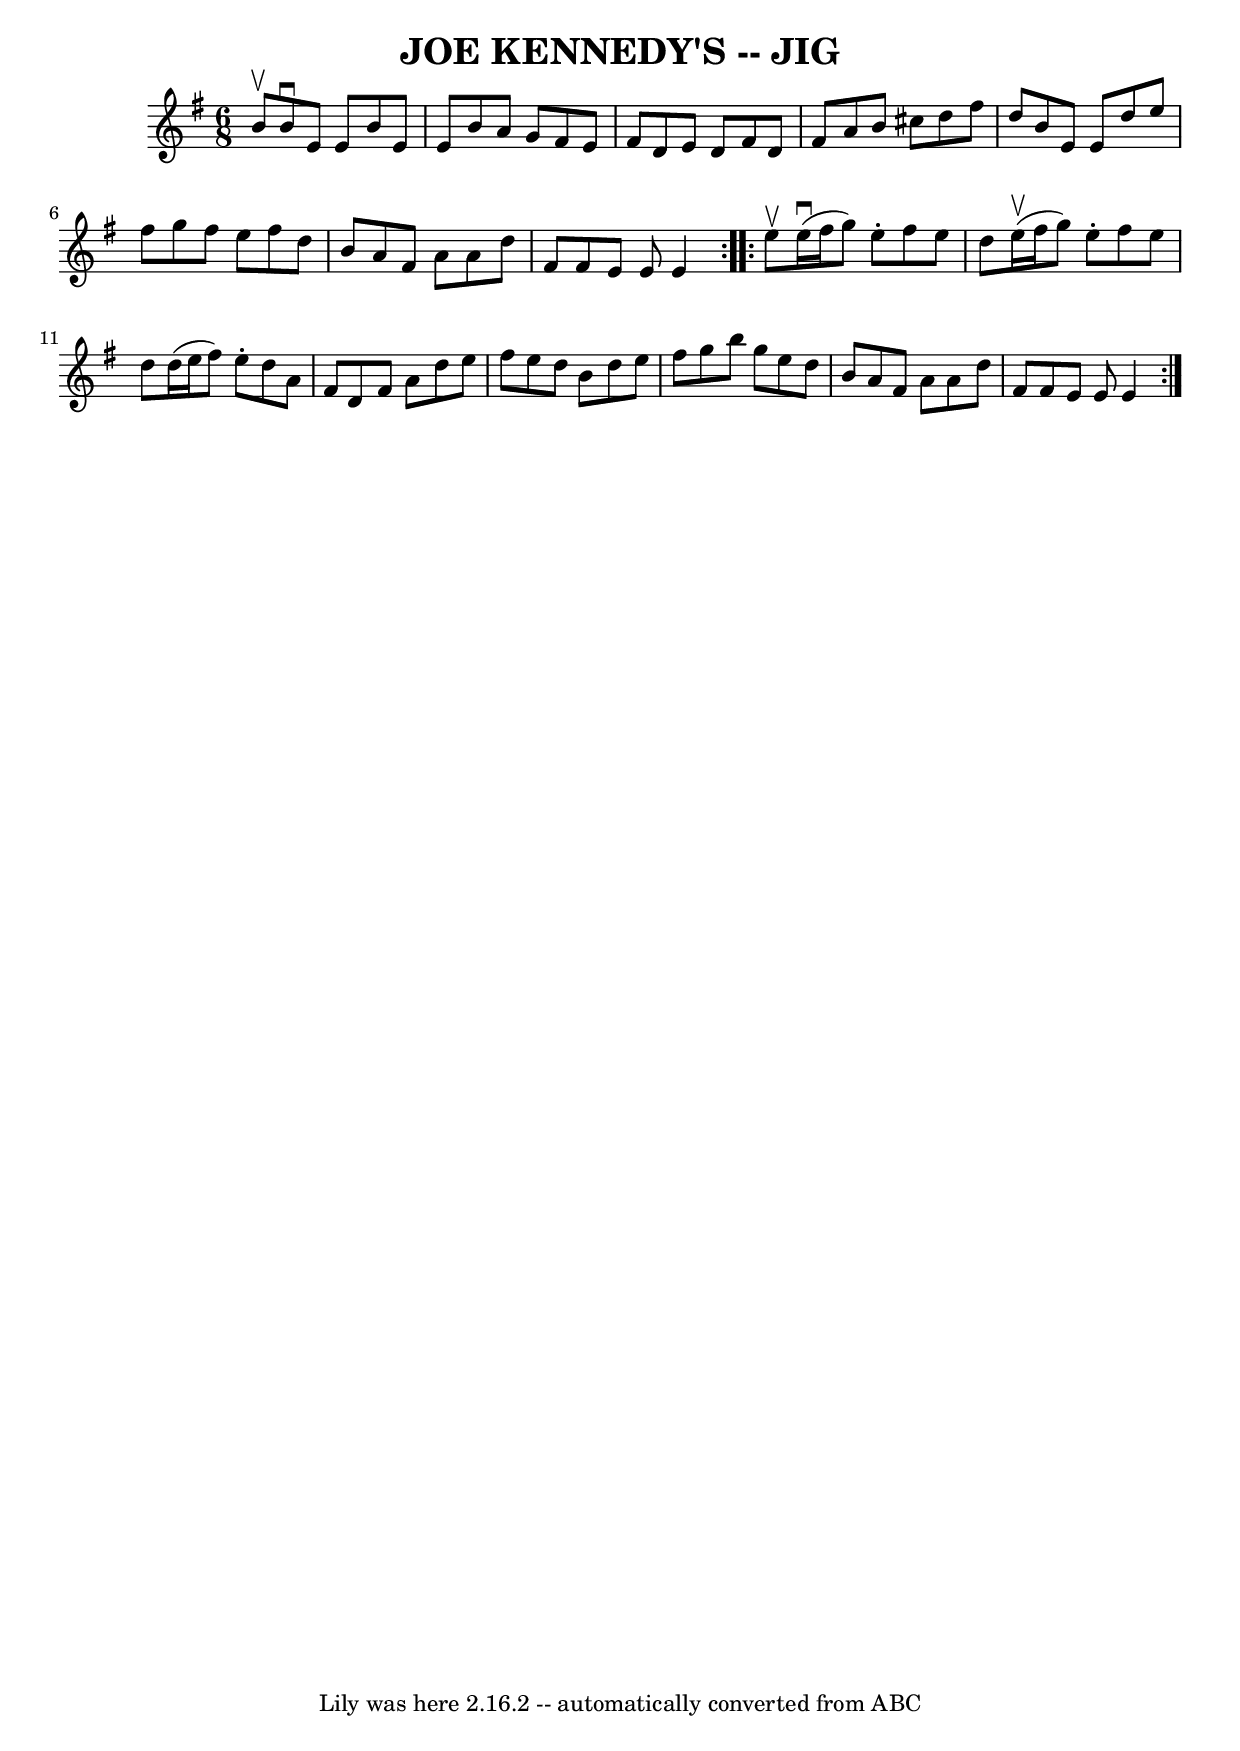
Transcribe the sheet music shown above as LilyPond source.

\version "2.7.40"
\include "Mammoth.ily"
\header {
	book = "Ryan's Mammoth Collection of Fiddle Tunes"
	crossRefNumber = "1"
	footnotes = ""
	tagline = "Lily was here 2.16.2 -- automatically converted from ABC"
	title = "JOE KENNEDY'S -- JIG"
}
voicedefault =  {
\set Score.defaultBarType = "empty"

\repeat volta 2 {
\time 6/8 \key e \minor b'8^\upbow       |
 b'8^\downbow e'8    
e'8 b'8 e'8 e'8    |
 b'8 a'8 g'8 fis'8 e'8    
fis'8    |
 d'8 e'8 d'8 fis'8 d'8 fis'8    |
   
a'8 b'8 cis''8 d''8 fis''8 d''8        |
 b'8 e'8    
e'8 d''8 e''8 fis''8    |
 g''8 fis''8 e''8 fis''8    
d''8 b'8    |
 a'8 fis'8 a'8 a'8 d''8 fis'8    
|
 fis'8 e'8 e'8 e'4    }     \repeat volta 2 { e''8^\upbow 
      |
 e''16 (^\downbow fis''16 g''8) e''8 -. fis''8    
e''8 d''8    |
 e''16 (^\upbow fis''16 g''8) e''8 -.   
fis''8 e''8 d''8    |
 d''16 (e''16 fis''8) e''8 -.   
d''8 a'8 fis'8    |
 d'8 fis'8 a'8 d''8 e''8    
fis''8        |
 e''8 d''8 b'8 d''8 e''8 fis''8    
|
 g''8 b''8 g''8 e''8 d''8 b'8    |
 a'8    
fis'8 a'8 a'8 d''8 fis'8    |
 fis'8 e'8 e'8 e'4   
 }   
}

\score{
    <<

	\context Staff="default"
	{
	    \voicedefault 
	}

    >>
	\layout {
	}
	\midi {}
}
